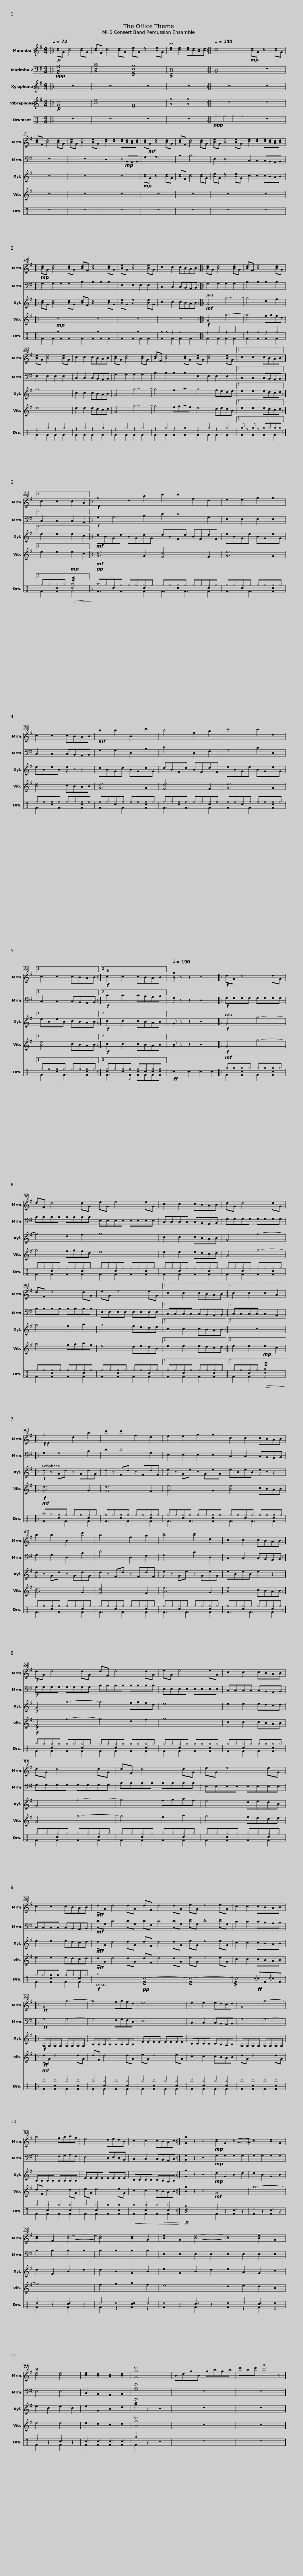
X:1
%%score 1 2 3 4 ( 5 6 )
L:1/8
Q:1/4=72
M:4/4
I:linebreak $
K:G
V:1 treble
V:2 bass
V:3 treble transpose=12
V:4 treble
V:5 perc
K:none
V:6 perc
K:none
V:1
|:!p! [Bd]G [Bd]4 [Bd]G | [Bd]F [Bd]4 [Bd]G | [Be]G [Be]4 [Be]G | [ce]2 [ce]2 [ce][Bd][Ac][Bd] :|[Q:1/4=144] [Bd]8 | %5
!mp! [Bd]G [Bd]4 [Bd]G | [Bd]F [Bd]4 [Bd]G |$ [Be]G [Be]4 [Be]G | [ce]2 [ce]2 [ce][Bd][Ac][Bd] | [Bd]!mf!G [Bd]4 [Bd]G | %10
 [Bd]F [Bd]4 [Bd]G | [Be]G [Be]4 [Be]G | [ce]2 [ce]2 [ce][Bd][Ac][Bd] |:!mp! [Bd]G [Bd]4 [Bd]G |$ [Bd]F [Bd]4 [Bd]G | %15
 [Be]G [Be]4 [Be]G | c2 c2 cBAB :: [Bd]G [Bd]4 [Bd]G | [Bd]F [Bd]4 [Bd]G | [Be]G [Be]4 [Be]G |$ %20
 c2 c2 cBAB | [Bd]G [Bd]4 [Bd]G | [Bd]F [Bd]4 [Bd]G | [Be]G [Be]4 [Be]G |1 c2 c2 cBAB :|2 %25
 c2 c2 c2 A2 |:$!f! g4 d2 b2 | d'2 d'2 f2 d2 | e2 e2 g2 g2 | c2 c2 cBAB |$ %30
!mf! b2 b2 B2 d'2 | b4 f2 a2 | c'4 c'2 d2 |1 c2 c2 cBAB :|2$!f! c2 c2 cBAB || %35
[Q:1/4=190] [Bg] z z2 z4 |:!f! dG d4 dG | dF d4 dG | eG e4 eG |$ c2 c2 cBAB | %40
 dG d4 dG | dF d4 dG | eG e4 eG |1 c2 c2 cBAB :|2$ c2 c2 c2 A2 |: %45
!f!!f! g4 d2 b2 | d'2 d'2 f2 d2 | e2 e2 g2 g2 | c2 c2 cBAB |$ b2 b2 B2 d'2 | %50
 b4 f2 a2 | c'4 c'2 d2 | c2 c2 cBAB :|!f! dG d4 dG |$ dF d4 dG | %55
 eG e4 eG | c2 c2 cBAB | dG d4 dG | dF d4 dG |$ eG e4 eG | %60
 c2 c2 cBAB |!mf! dG d4 dG | dF d4 dG | eG e4 eG | c2 c2 cBAB |:$ %65
!ff! G4 g4- | g4 fgfd | e8 | e2 e2 edcd |$ G4 g4- | %70
 g4 fgaf | e4 dedB | c2 c2 cBAc :|$ [Gg]2 z2 z4 |!mp! [Bd]2 G2 [Bd]4- | %75
 [Bd]4 [Bd]2 G2 | [Bd]2 F2 [Bd]4- | [Bd]4 [Bd]2 G2 | [Be]2 G2 [Be]4- | [Be]4 [Be]2 G2 | %80
 [ce]4 [ce]4 |$ [ce]2 [Bd]2 [Ac]2 [Bd]2 | !fermata![Gg]8 | BdgB gbgb | d'bd' g'4 z |] %85
V:2
|:!ppp! !///![G,B,]8 | !///![B,D]8 | !///![E,B,]8 | !///![C,E,]8 :| [B,,D,]8 | %5
 z8 | z8 |$ z8 | z4 z!mp! B,,A,,B,, | G,2 G,6 | %10
 B,2 B,6 | E,2 E,6 | C,2 C,2 C,B,,A,,B,, |: G,2 G,2 G,2 G,2 |$ B,2 B,2 B,2 B,2 | %15
 E,2 E,2 E,2 E,2 | C,2 C,2 C,B,,A,,B,, :: G,2 G,2 G,2 G,2 | B,2 B,2 B,2 B,2 | E,2 E,2 E,2 E,2 |$ %20
 C,2 C,2 C,B,,A,,B,, | G,2 G,2 G,2 G,2 | B,2 B,2 B,2 B,2 | E,2 E,2 E,2 E,2 |1 C,2 C,2 C,B,,A,,B,, :|2 %25
 C,2 C,2 C,2 A,,2 |:$!f! G,2 G,4 B,2 | D2 D4 G,2 | E,2 E,2 E,2 E,2 | C,2 C,2 C,B,,A,,B,, |$ %30
 G,2 G,2 D,2 B,2 | D4 D,2 F,2 | G,4 C2 D,2 |1 C,2 C,2 C,B,,A,,B,, :|2$!f! C2 C2 CB,A,B, || %35
 G, z z2 z4 |:!f! G,G,G,G, G,G,G,G, | B,B,B,B, B,B,B,B, | E,E,E,E, E,E,E,E, |$ C,C,C,C, C,B,,A,,B,, | %40
 G,G,G,G, G,G,G,G, | B,B,B,B, B,B,B,B, | E,E,E,E, E,E,E,E, |1 C,C,C,C, C,B,,A,,B,, :|2$ C,C,C,C, C,2 A,,2 |: %45
 G,2 G,4 B,2 | D2 D4 G,2 | E,2 E,2 E,2 E,2 | C,2 C,2 C,B,,A,,B,, |$ G,2 G,2 D,2 B,2 | %50
 D4 D,2 F,2 | G,4 C2 D,2 | C,2 C,2 C,B,,A,,B,, :|!f! G,G,G,G, G,G,G,G, |$ B,B,B,B, B,B,B,B, | %55
 E,E,E,E, E,E,E,E, | C,C,C,C, C,B,,A,,B,, | G,G,G,G, G,G,G,G, | B,B,B,B, B,B,B,B, |$ E,E,E,E, E,E,E,E, | %60
 C,C,C,C, C,B,,A,,B,, |!mf! DG, D4 DG, | DF, D4 DG, | EG, E4 EG, | C2 C2 CB,A,B, |:$ %65
!ff! G,4 G,4- | G,4 F,G,F,D, | E,8 | C,2 C,2 C,B,,A,,B,, |$ G,4 G,4- | %70
 G,4 F,G,A,F, | E,4 D,E,D,B,, | C,2 C,2 C,B,,A,,C, :|$ [B,,G,]2 z2 z4 |!mp! G,2 G,2 G,2 G,2 | %75
 G,2 G,2 G,2 G,2 | B,2 B,2 B,2 B,2 | B,2 B,2 B,2 B,2 | E,2 E,2 E,2 E,2 | E,2 E,2 E,2 E,2 | %80
 E,4 E,4 |$ C,2 B,,2 A,,2 B,,2 | !fermata![G,B,]8 | z8 | z8 |] %85
V:3
|: z8 | z8 | z8 | z8 :| z8 | %5
 z8 | z8 |$ z8 | z8 |!mp! [Bd]G [Bd]4 [Bd]G | %10
 [Bd]F [Bd]4 [Bd]G | [Be]G [Be]4 [Be]G | c2 c2 cBAB |: [Bd]G [Bd]4 [Bd]G |$ [Bd]F [Bd]4 [Bd]G | %15
 [Be]G [Be]4 [Be]G | c2 c2 cBAB ::!mf! G4 g4- | g4 d2 f2 | g8 |$ %20
 c2 c2 cBAB | G4 g4- | g4 f2 a2 | g4 fede |1 e2 e2 edcd :|2 %25
 e2 e2 e2 c2 |:$!mf! dBGd BGdG | dBFd BFdF | eBGe BGeG | eBeB e z z2 |$ %30
 dBGd BGdG | dBFd BFdF | eBGe BGeG |1 eBeB cBAB :|2$!f! c2 c2 cBAB || %35
 G z z2 z4 |:!f! G4 g4- | g4 d2 f2 | g8 |$ c2 c2 cBAB | %40
 G4 g4- | g4 f2 a2 | g4 fede |1 c2 c2 cBAB :|2$ z8 |: %45
!f! d z Gd z GdG | d z Fd z FdF | e z Ge z GeG | eBeB e z z2 |$ d z Gd z GdG | %50
 d z Fd z FdF | e z Ge z GeG | eBeB e2 z2 :|!f! G4 g4- |$ g4 fgfd | %55
 e8 | e2 e2 edcd | G4 g4- | g4 fgaf |$ e4 dedB | %60
 e2 e2 edcd |!mf! dG d4 dG | dF d4 dG | eG e4 eG | c2 c2 cBAB |:$ %65
!f! G,G,G,G, G,G,G,G, | B,B,B,B, B,B,B,B, | EEEE EEEE | CCCC CB,A,B, |$ G,G,G,G, G,G,G,G, | %70
 B,B,B,B, B,B,B,B, | EEEE EEEE | CCCC CB,A,B, :|$ [Gg]2 z2 z4 |!mp! d2 G2 B2 d2 | %75
 d2 B2 G2 B2 | d2 F2 B2 d2 | d2 B2 G2 B2 | e2 G2 B2 d2 | e2 A2 G2 c2 | %80
 e2 c2 e2 c2 |$ e2 G2 B2 d2 | !fermata![gb]2 z2 z4 | z8 | z8 |] %85
V:4
|:!p! [Gd]8 | [Bf]8 | [EG]8 | [Ag]4 [Ag]4 :| z8 | %5
 z8 | z8 |$ z8 | z8 | z8 | %10
 z8 | z8 | z8 |: z8 |$ z8 | %15
 z8 | z8 ::!f! G4 g4- | g4 fgfd | e8 |$ %20
 e2 e2 edcd | G4 g4- | g4 fgaf | e4 dedB |1 e2 e2 edcd :|2 %25
 e2 e2 e2 c2 |:$!mf! [Gd]6 G2 | [Fd]6 F2 | [Ge]6 G2 | [Be]4 cBAB |$ %30
 [Gd]6 G2 | [Fd]6 F2 | [Ge]6 G2 |1 [Be]4 cBAB :|2$!f! c2 c2 cBAB || %35
 [GB] z z2 z4 |:!f! G4 g4- | g4 fgfd | e8 |$ e2 e2 edcd | %40
 G4 g4- | g4 fgaf | e4 dedB |1 e2 e2 edcd :|2$ e2 e2 e2 c2 |: %45
!f! [Gd]6 G2 | [Fd]6 F2 | [Ge]6 G2 | [Be]4 cBAB |$ [Gd]6 G2 | %50
 [Fd]6 F2 | [Ge]6 G2 | [Be]4 cBAB :|!f! G4 g4- |$ g4 d2 f2 | %55
 g8 | c2 c2 cBAB | G4 g4- | g4 f2 a2 |$ g4 fede | %60
 e2 e2 edcd |!mf! dG d4 dG | dF d4 dG | eG e4 eG | c2 c2 cBAB |:$ %65
!ff! dG d4 dG | dF d4 dG | eG e4 eG | c2 c2 cBAB |$ dG d4 dG | %70
 dF d4 dG | eG e4 eG | c2 c2 cBAB :|$ [Bg]2 z2 z4 |!mf! G8 | %75
 g8- | g8 | f2 g2 a2 f2 | e8 | d2 e2 d2 B2 | %80
 e4 e4 |$ e2 d2 c2 d2 | !fermata![Bg]8 | z8 | z8 |] %85
V:5
[K:C]|: z8 | z8 | z8 | z8 :|!ppp! ^g2 ^g2 ^g2 ^g2 | %5
 z8 | z8 |$ z8 | z8 | z8 | %10
 z8 | z8 | z8 |:!mp! z8 |$ z8 | %15
 z8 | z z z2 z4 :: z2 ^g2 z2 ^g2 | z2 ^g2 z2 ^g2 | z2 ^g2 z2 ^g2 |$ %20
 z2 ^g2 z2 ^g2 | z2 ^g2 z2 ^g2 | z2 ^g2 z2 ^g2 | z2 ^g2 z2 ^g2 |1 ^g z ^g z ^g^g^g^g :|2 %25
 ^g^g[^c^g]^g!mp!!>(! !///![c^a]4!>)! |:$!pp! ^a^g[c^f]^f ^f^f[c^f]^f | ^f^f[c^f]^f ^f^f[c^f]^f | ^f^f[c^f]^f ^f^f[c^f]^f | ^f^f[c^f]^f ^f^f[c^f]^f |$ %30
 ^f^f[c^f]^f ^f^f[c^f]^f | ^f^f[c^f]^f ^f^f[c^f]^f | ^f^f[c^f]^f ^f^f[c^f]^f |1 ^f^f[c^f]^f ^f^f[c^f]^f :|2$ [c^f]^f[c^f]^f [c^f][c^f][c^f][c^f] || %35
!ff! [^cc]2 [^cc]2 [^cc]2 [^cc]2 |:!mf! ^g^g[c^g]^g ^g^g[c^g]^g | ^g^g[c^g]^g ^g^g[c^g]^g | ^g^g[c^g]^g ^g^g[c^g]^g |$ ^g^g[c^g]^g ^g^g[c^g]^g | %40
 ^g^g[c^g]^g ^g^g[c^g]^g | ^g^g[c^g]^g ^g^g[c^g]^g | ^g^g[c^g]^g ^g^g[c^g]^g |1 ^g^g[c^g]^g ^g^g[c^g]^g :|2$ ^g^g[c^g]^g!mp!!>(! !///![c^a]4!>)! |: %45
!mf! ^a^g[c^f]^f ^f^f[c^f]^f | ^f^f[c^f]^f ^f^f[c^f]^f | ^f^f[c^f]^f ^f^f[c^f]^f | ^f^f[c^f]^f ^f^f[c^f]^f |$ ^f^f[c^f]^f ^f^f[c^f]^f | %50
 ^f^f[c^f]^f ^f^f[c^f]^f | ^f^f[c^f]^f ^f^f[c^f]^f | ^f^f[c^f]^f ^f^f[c^f]^f :|!f! ^a^g[c^g]^g ^g^g[c^g]^g |$ ^g^g[c^g]^g ^g^g[c^g]^g | %55
 ^g^g[c^g]^g ^g^g[c^g]^g | ^g^g[c^g]^g ^g^g[c^g]^g | ^g^g[c^g]^g ^g^g[c^g]^g | ^g^g[c^g]^g ^g^g[c^g]^g |$ ^g^g[c^g]^g ^g^g[c^g]^g | %60
 ^g^g[c^g]^g ^g^g[c^g]^g |!f! ^a8 |!pp! !///!c8- | !///!c8- | !///!c4!ff!{/c} cF{/c}cF |:$ %65
!mf! ^b2 [c^b]2 ^b2 [c^b]2 | ^b2 [c^b]2 ^b2 [c^b]2 | ^b2 [c^b]2 ^b2 [c^b]2 | ^b2 [c^b]2 ^b2 [c^b]2 |$ ^b2 [c^b]2 ^b2 [c^b]2 | %70
 ^b2 [c^b]2 ^b2 [c^b]2 | ^b2 [c^b]2 ^b2 [c^b]2 |!<(! ^b2 [c^b]2 ^b2 [c^b]2!<)! :|$!p! !///!^a8 | ^d2 z2 [c^d]2 z2 | %75
 ^d2 z2 [c^d]2 z2 | ^d2 z2 [c^d]2 z2 | ^d2 ^d2 [c^d]2 ^d2 | ^d2 z2 [c^d]2 z2 | ^d2 ^d2 [c^d]2 ^d2 | %80
 ^d2 z2 [c^d]2 z2 |$ [c^d]2 [c^d]2 [c^d]2 [c^d]2 | ^a2 z2 z4 | z8 | z8 |] %85
V:6
[K:C]|: x8 | x8 | x8 | x8 :| x8 | %5
 x8 | x8 |$ x8 | x8 | x8 | %10
 x8 | x8 | x8 |: F2 F2 F2 F2 |$ F2 F2 F2 F2 | %15
 F2 F2 F2 F2 | F2 F2 F2 F2 :: F2 F2 F2 F2 | F2 F2 F2 F2 | F2 F2 F2 F2 |$ %20
 F2 F2 F2 F2 | F2 F2 F2 F2 | F2 F2 F2 F2 | F2 F2 F2 F2 |1 F2 F2 F2 F2 :|2 %25
 F2 F2 F4 |:$ F3 F3 F2 | F3 F3 F2 | F3 F3 F2 | F3 F3 F2 |$ %30
 F3 F3 F2 | F3 F3 F2 | F3 F3 F2 |1 F3 F3 F2 :|2$ F3 F FFFF || %35
 x8 |: F2 F2 F2 F2 | F2 F2 F2 F2 | F2 F2 F2 F2 |$ F2 F2 F2 F2 | %40
 F2 F2 F2 F2 | F2 F2 F2 F2 | F2 F2 F2 F2 |1 F2 F2 F2 F2 :|2$ F2 F2 F4 |: %45
 F3 F3 F2 | F3 F3 F2 | F3 F3 F2 | F3 F3 F2 |$ F3 F3 F2 | %50
 F3 F3 F2 | F3 F3 F2 | F3 F3 F2 :| F2 F2 F2 F2 |$ F2 F2 F2 F2 | %55
 F2 F2 F2 F2 | F2 F2 F2 F2 | F2 F2 F2 F2 | F2 F2 F2 F2 |$ F2 F2 F2 F2 | %60
 F2 F2 F2 F2 | x8 | x8 | x8 | x8 |:$ %65
 F2 F2 F2 F2 | F2 F2 F2 F2 | F2 F2 F2 F2 | F2 F2 F2 F2 |$ F2 F2 F2 F2 | %70
 F2 F2 F2 F2 | F2 F2 F2 F2 | F2 F2 F2 F2 :|$ x8 | F2 z2 F2 z2 | %75
 F2 z2 F2 z2 | F2 z2 F2 z2 | F2 z2 F2 z2 | F2 z2 F2 z2 | F2 z2 F2 z2 | %80
 F2 z2 F2 z2 |$ F2 F2 F2 F2 | F2 z2 z4 | x8 | x8 |] %85
